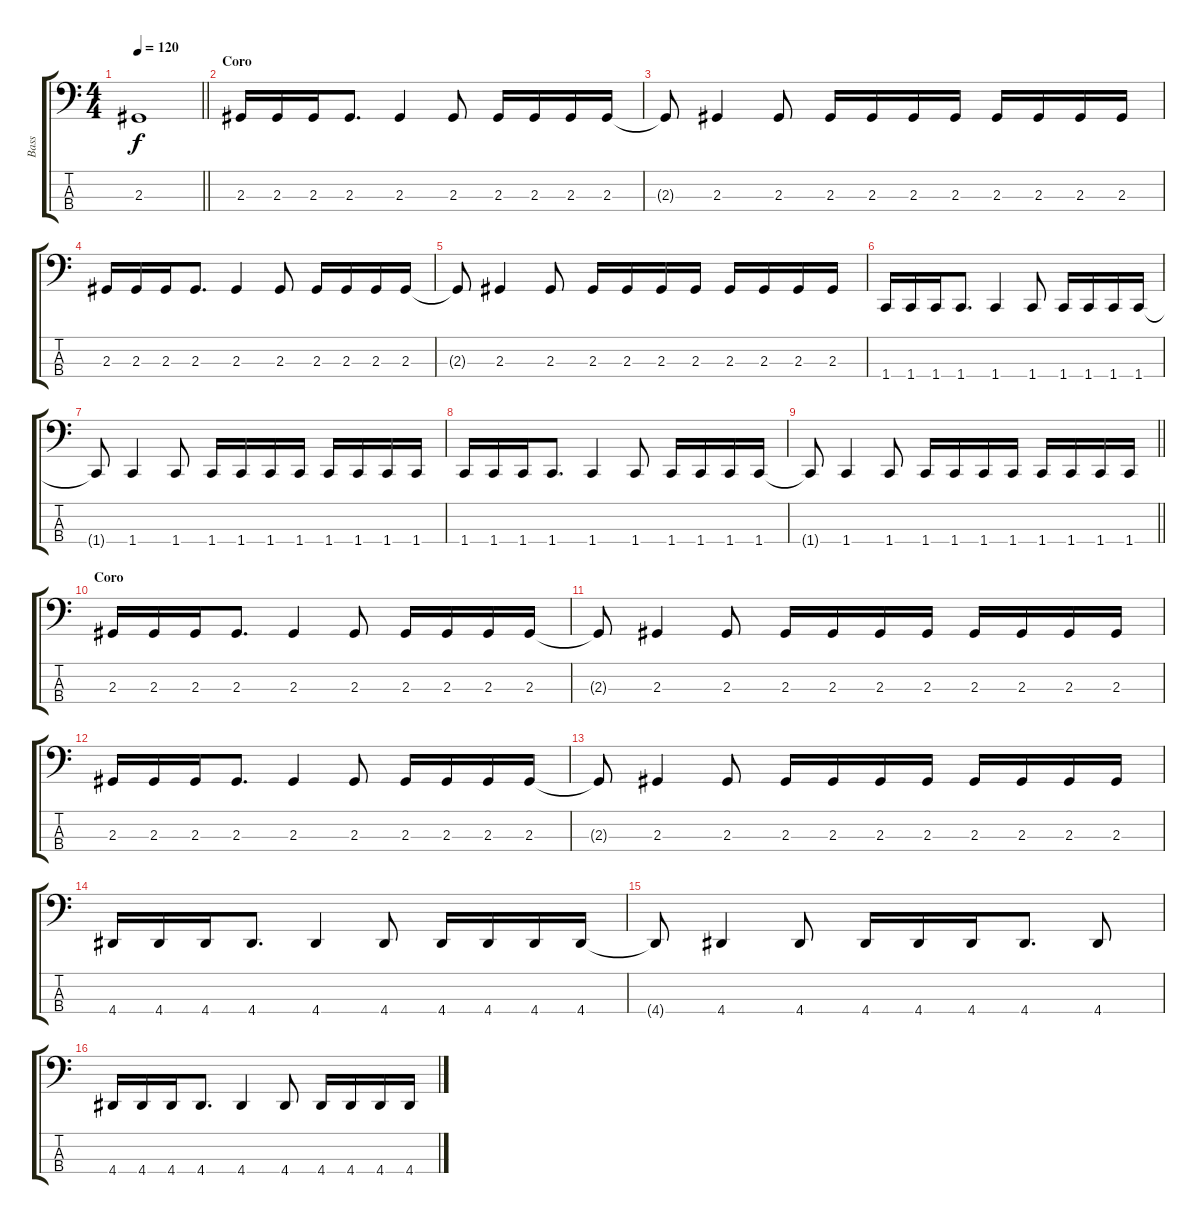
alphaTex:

\track ("Bass" "Bass") {instrument electricbassfinger}
\staff {score tabs}
\tuning (E2 B1 Gb1 B0) {hide}
\ts (4 4)
\tempo 120
\clef f4
\barLineRight lightlight
\ks c
2.3{t}.1{dy f} |
\section ("" "Coro")
2.3.16{instrument slapbass2} 2.3.16 2.3.16 2.3.8{d} 2.3.4 2.3.8 2.3.16 2.3.16 2.3.16 2.3.16 |
2.3{t}.8 2.3.4 2.3.8 2.3.16 2.3.16 2.3.16 2.3.16 2.3.16 2.3.16 2.3.16 2.3.16 |
2.3.16 2.3.16 2.3.16 2.3.8{d} 2.3.4 2.3.8 2.3.16 2.3.16 2.3.16 2.3.16 |
2.3{t}.8 2.3.4 2.3.8 2.3.16 2.3.16 2.3.16 2.3.16 2.3.16 2.3.16 2.3.16 2.3.16 |
1.4.16 1.4.16 1.4.16 1.4.8{d} 1.4.4 1.4.8 1.4.16 1.4.16 1.4.16 1.4.16 |
1.4{t}.8 1.4.4 1.4.8 1.4.16 1.4.16 1.4.16 1.4.16 1.4.16 1.4.16 1.4.16 1.4.16 |
1.4.16 1.4.16 1.4.16 1.4.8{d} 1.4.4 1.4.8 1.4.16 1.4.16 1.4.16 1.4.16 |
\barLineRight lightlight
1.4{t}.8 1.4.4 1.4.8 1.4.16 1.4.16 1.4.16 1.4.16 1.4.16 1.4.16 1.4.16 1.4.16 |
\section ("" "Coro")
2.3.16 2.3.16 2.3.16 2.3.8{d} 2.3.4 2.3.8 2.3.16 2.3.16 2.3.16 2.3.16 |
2.3{t}.8 2.3.4 2.3.8 2.3.16 2.3.16 2.3.16 2.3.16 2.3.16 2.3.16 2.3.16 2.3.16 |
2.3.16 2.3.16 2.3.16 2.3.8{d} 2.3.4 2.3.8 2.3.16 2.3.16 2.3.16 2.3.16 |
2.3{t}.8 2.3.4 2.3.8 2.3.16 2.3.16 2.3.16 2.3.16 2.3.16 2.3.16 2.3.16 2.3.16 |
4.4.16 4.4.16 4.4.16 4.4.8{d} 4.4.4 4.4.8 4.4.16 4.4.16 4.4.16 4.4.16 |
4.4{t}.8 4.4.4 4.4.8 4.4.16 4.4.16 4.4.16 4.4.8{d} 4.4.8 |
4.4.16 4.4.16 4.4.16 4.4.8{d} 4.4.4 4.4.8 4.4.16 4.4.16 4.4.16 4.4.16
